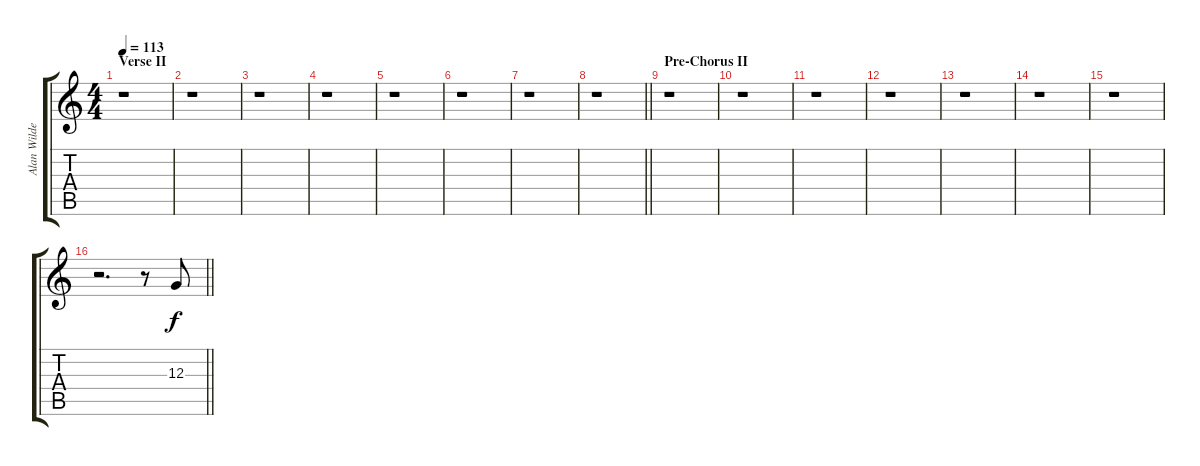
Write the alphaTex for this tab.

\track ("Alan Wilder - Synth III" "Alan Wilde") {instrument musicbox}
\staff {score tabs}
\tuning (E4 B3 G3 D3 A2 E2) {hide}
\ts (4 4)
\section ("" "Verse II")
\tempo 113
\clef g2
\ks c
r.1{dy mp} |
r.1 |
r.1 |
r.1 |
r.1 |
r.1 |
r.1 |
\barLineRight lightlight
r.1 |
\section ("" "Pre-Chorus II")
r.1 |
r.1 |
r.1 |
r.1 |
r.1 |
r.1 |
r.1 |
\barLineRight lightlight
r.2{d} r.8 12.3.8{dy f}
